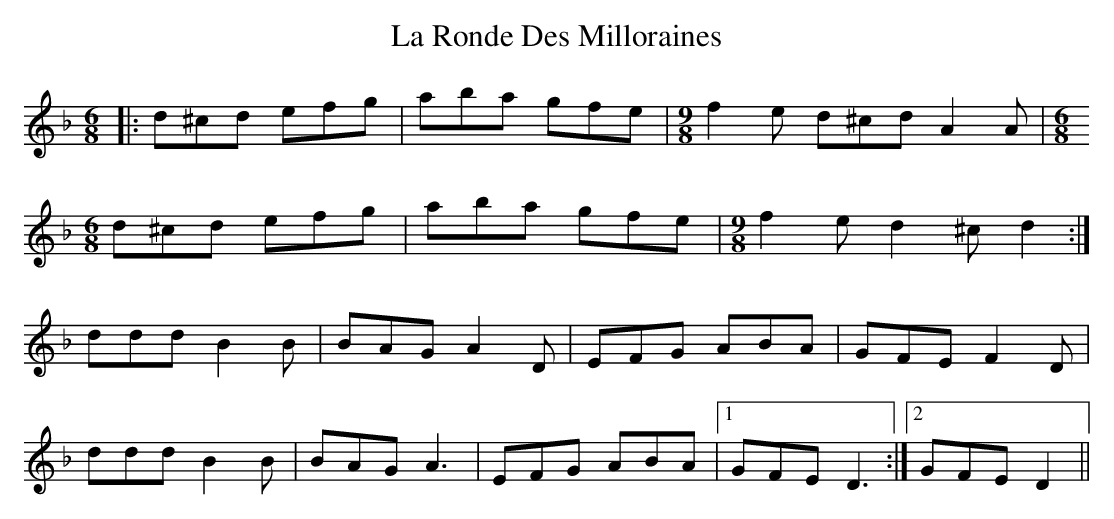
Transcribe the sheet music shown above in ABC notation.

X:1
T: La Ronde Des Milloraines
M: 6/8
L: 1/8
K: Dmin
|:d^cd efg|aba gfe|[M:9/8] f2 e d^cd A2 A|[M:6/8]
d^cd efg|aba gfe|[M:9/8] f2 e d2 ^c d2:|
ddd B2 B|BAG A2 D|EFG ABA|GFE F2 D|
ddd B2 B|BAG A3|EFG ABA|1 GFE D3:|2 GFE D2||
